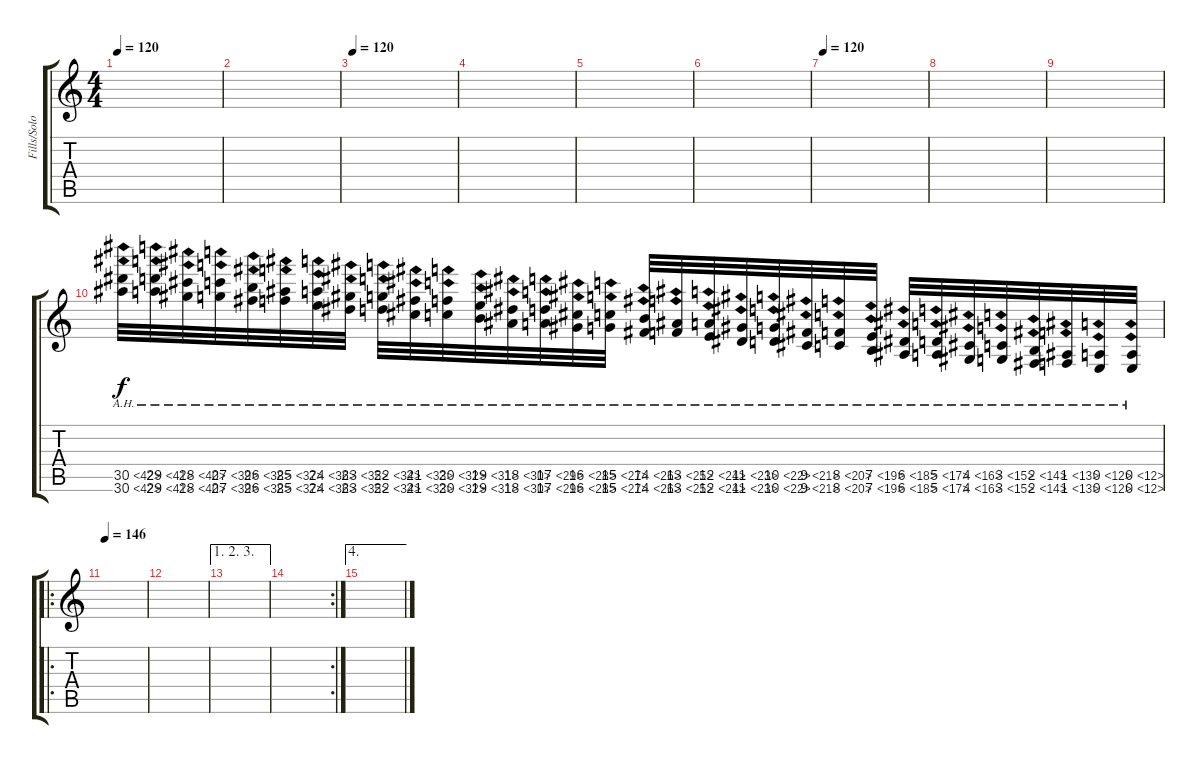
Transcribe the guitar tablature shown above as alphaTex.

\track ("Fills/Solo 2" "Fills/Solo") {instrument distortionguitar}
\staff {score tabs}
\tuning (E4 B3 G3 D3 A2 E2) {hide}
\ts (4 4)
\tempo 120
\clef g2
\ks c
|
|
\tempo 120
|
|
|
|
\tempo 120
|
|
|
(30.5{ah 12} 30.6{ah 12}).32 (29.5{ah 12} 29.6{ah 12}).32 (28.5{ah 12} 28.6{ah 12}).32 (27.5{ah 12} 27.6{ah 12}).32 (26.5{ah 12} 26.6{ah 12}).32 (25.5{ah 12} 25.6{ah 12}).32 (24.5{ah 12} 24.6{ah 12}).32 (23.5{ah 12} 23.6{ah 12}).32 (22.5{ah 12} 22.6{ah 12}).32 (21.5{ah 12} 21.6{ah 12}).32 (20.5{ah 12} 20.6{ah 12}).32 (19.5{ah 12} 19.6{ah 12}).32 (18.5{ah 12} 18.6{ah 12}).32 (17.5{ah 12} 17.6{ah 12}).32 (16.5{ah 12} 16.6{ah 12}).32 (15.5{ah 12} 15.6{ah 12}).32 (14.5{ah 12} 14.6{ah 12}).32 (13.5{ah 12} 13.6{ah 12}).32 (12.5{ah 12} 12.6{ah 12}).32 (11.5{ah 12} 11.6{ah 12}).32 (10.5{ah 12} 10.6{ah 12}).32 (9.5{ah 12} 9.6{ah 12}).32 (8.5{ah 12} 8.6{ah 12}).32 (7.5{ah 12} 7.6{ah 12}).32 (6.5{ah 12} 6.6{ah 12}).32 (5.5{ah 12} 5.6{ah 12}).32 (4.5{ah 12} 4.6{ah 12}).32 (3.5{ah 12} 3.6{ah 12}).32 (2.5{ah 12} 2.6{ah 12}).32 (1.5{ah 12} 1.6{ah 12}).32 (0.5{ah 12} 0.6{ah 12}).32 (0.5{ah 12} 0.6{ah 12}).32 |
\ro
\tempo 146
|
|
\ae (1 2 3)
|
\rc 2
|
\ae 4
